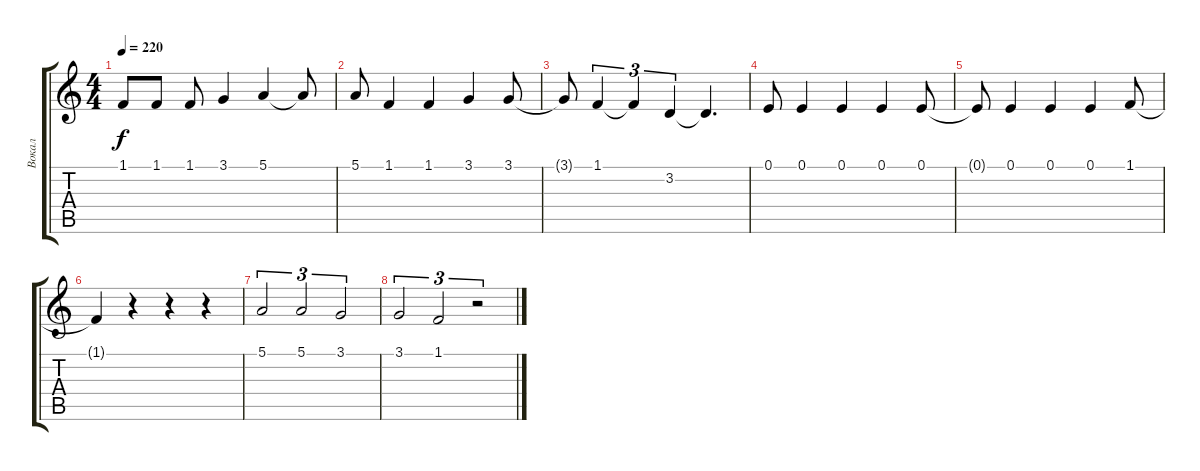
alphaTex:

\track ("Вокал" "Вокал") {instrument synthbrass1}
\staff {score tabs}
\tuning (E4 B3 G3 D3 A2 D2) {hide}
\ts (4 4)
\tempo 220
\clef g2
\ks c
1.1.8{dy f} 1.1.8 1.1.8 3.1.4 5.1.4 5.1{t}.8 |
5.1.8 1.1.4 1.1.4 3.1.4 3.1.8 |
3.1{t}.8 1.1.4{tu (3 2)} 1.1{t}.4{tu (3 2)} 3.2.4{tu (3 2)} 3.2{t}.4{d} |
0.1.8 0.1.4 0.1.4 0.1.4 0.1.8 |
0.1{t}.8 0.1.4 0.1.4 0.1.4 1.1.8 |
1.1{t}.4 r.4 r.4 r.4 |
5.1.2{tu (3 2)} 5.1.2{tu (3 2)} 3.1.2{tu (3 2)} |
3.1.2{tu (3 2)} 1.1.2{tu (3 2)} r.2{tu (3 2)}
